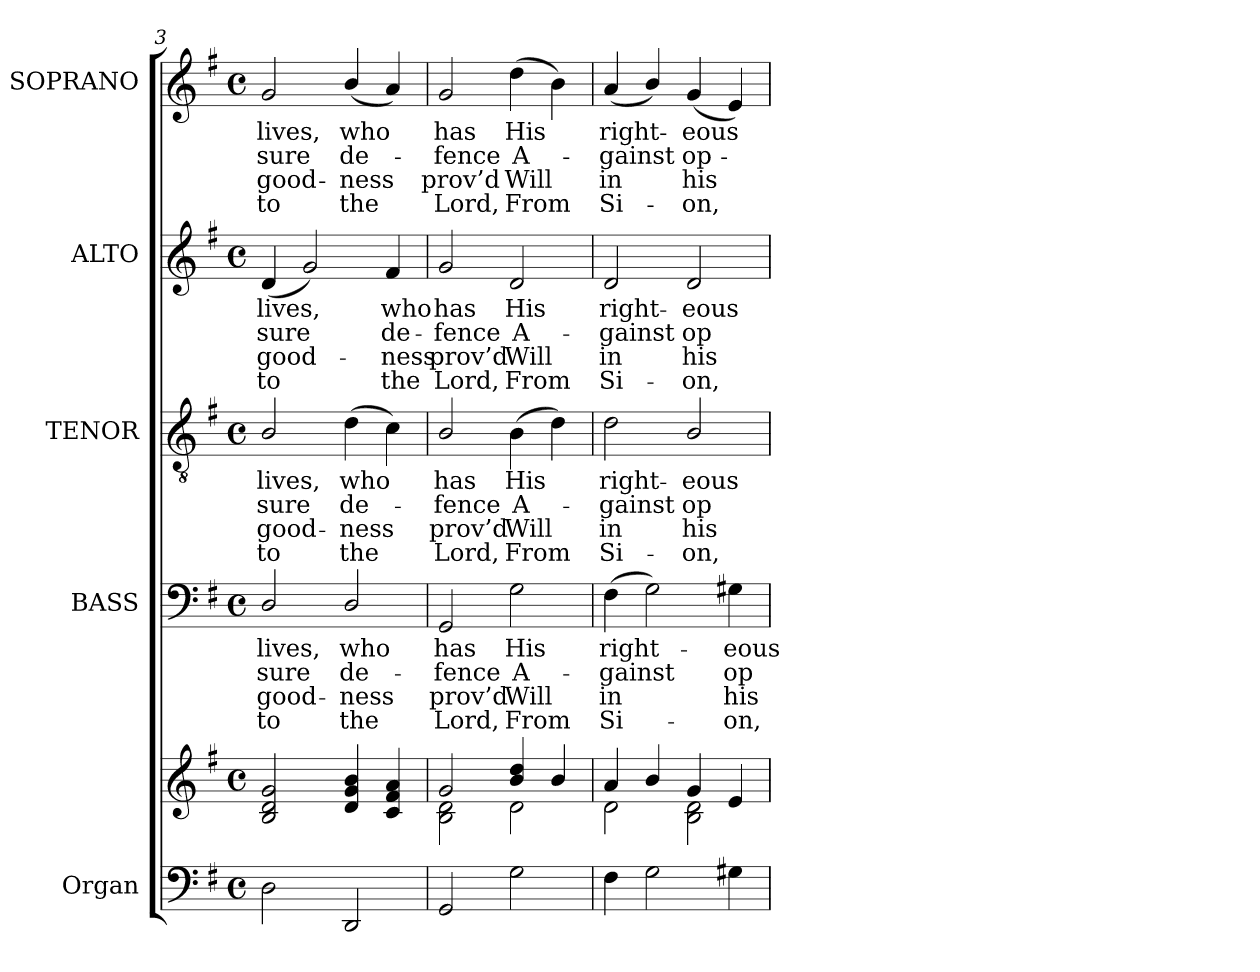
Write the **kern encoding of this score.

**kern	**kern	**kern	**text	**text	**text	**text	**kern	**text	**text	**text	**text	**kern	**text	**text	**text	**text	**kern	**text	**text	**text	**text
*part5	*part5	*part4	*part4	*part4	*part4	*part4	*part3	*part3	*part3	*part3	*part3	*part2	*part2	*part2	*part2	*part2	*part1	*part1	*part1	*part1	*part1
*staff6	*staff5	*staff4	*staff4	*staff4	*staff4	*staff4	*staff3	*staff3	*staff3	*staff3	*staff3	*staff2	*staff2	*staff2	*staff2	*staff2	*staff1	*staff1	*staff1	*staff1	*staff1
*I"Organ	*	*I"BASS	*	*	*	*	*I"TENOR	*	*	*	*	*I"ALTO	*	*	*	*	*I"SOPRANO	*	*	*	*
*I'Org.	*	*I'B.	*	*	*	*	*I'T.	*	*	*	*	*I'A.	*	*	*	*	*I'S.	*	*	*	*
*clefF4	*clefG2	*clefF4	*	*	*	*	*clefGv2	*	*	*	*	*clefG2	*	*	*	*	*clefG2	*	*	*	*
*	*	*	*	*	*	*	*ITrd7c12	*	*	*	*	*	*	*	*	*	*	*	*	*	*
*k[f#]	*k[f#]	*k[f#]	*	*	*	*	*k[f#]	*	*	*	*	*k[f#]	*	*	*	*	*k[f#]	*	*	*	*
*G:	*G:	*G:	*	*	*	*	*G:	*	*	*	*	*G:	*	*	*	*	*G:	*	*	*	*
*M4/4	*M4/4	*M4/4	*	*	*	*	*M4/4	*	*	*	*	*M4/4	*	*	*	*	*M4/4	*	*	*	*
*met(c)	*met(c)	*met(c)	*	*	*	*	*met(c)	*	*	*	*	*met(c)	*	*	*	*	*met(c)	*	*	*	*
=3	=3	=3	=3	=3	=3	=3	=3	=3	=3	=3	=3	=3	=3	=3	=3	=3	=3	=3	=3	=3	=3
!	!	!	!LO:LY:b:color=#000000	!LO:LY:b:color=#000000	!LO:LY:b:color=#000000	!LO:LY:b:color=#000000	!	!	!	!	!	!	!	!	!	!	!	!	!	!	!
!	!	!	!	!	!	!	!	!LO:LY:b:color=#000000	!LO:LY:b:color=#000000	!LO:LY:b:color=#000000	!LO:LY:b:color=#000000	!	!	!	!	!	!	!	!	!	!
!	!	!	!	!	!	!	!	!	!	!	!	!	!LO:LY:b:color=#000000	!LO:LY:b:color=#000000	!LO:LY:b:color=#000000	!LO:LY:b:color=#000000	!	!	!	!	!
!	!	!	!	!	!	!	!	!	!	!	!	!	!	!	!	!	!	!LO:LY:b:color=#000000	!LO:LY:b:color=#000000	!LO:LY:b:color=#000000	!LO:LY:b:color=#000000
2Di\	2Bi/ 2di 2gi	2Di/	lives,	sure	good-	-to	2BBi/	lives,	sure	good-	-to	(4di/	lives,	sure	good-	-to	2gi/	lives,	sure	good-	-to
.	.	.	.	.	.	.	.	.	.	.	.	2gi/)	.	.	.	.	.	.	.	.	.
!	!	!	!LO:LY:b:color=#000000	!LO:LY:b:color=#000000	!LO:LY:b:color=#000000	!LO:LY:b:color=#000000	!	!	!	!	!	!	!	!	!	!	!	!	!	!	!
!	!	!	!	!	!	!	!	!LO:LY:b:color=#000000	!LO:LY:b:color=#000000	!LO:LY:b:color=#000000	!LO:LY:b:color=#000000	!	!	!	!	!	!	!	!	!	!
!	!	!	!	!	!	!	!	!	!	!	!	!	!	!	!	!	!	!LO:LY:b:color=#000000	!LO:LY:b:color=#000000	!LO:LY:b:color=#000000	!LO:LY:b:color=#000000
2DDi/	4di/ 4gi 4bi	2Di/	who	de-	ness	the	(4Di\	who	de-	ness	the	.	.	.	.	.	(4bi/	who	de-	ness	the
!	!	!	!	!	!	!	!	!	!	!	!	!	!LO:LY:b:color=#000000	!LO:LY:b:color=#000000	!LO:LY:b:color=#000000	!LO:LY:b:color=#000000	!	!	!	!	!
.	4ci/ 4f#i 4ai	.	.	.	.	.	4Ci\)	.	.	.	.	4f#i/	who	de-	ness	the	4ai/)	.	.	.	.
=4	=4	=4	=4	=4	=4	=4	=4	=4	=4	=4	=4	=4	=4	=4	=4	=4	=4	=4	=4	=4	=4
*	*^	*	*	*	*	*	*	*	*	*	*	*	*	*	*	*	*	*	*	*	*
!	!	!	!	!LO:LY:b:color=#000000	!LO:LY:b:color=#000000	!LO:LY:b:color=#000000	!LO:LY:b:color=#000000	!	!	!	!	!	!	!	!	!	!	!	!	!	!	!
!	!	!	!	!	!	!	!	!	!LO:LY:b:color=#000000	!LO:LY:b:color=#000000	!LO:LY:b:color=#000000	!LO:LY:b:color=#000000	!	!	!	!	!	!	!	!	!	!
!	!	!	!	!	!	!	!	!	!	!	!	!	!	!LO:LY:b:color=#000000	!LO:LY:b:color=#000000	!LO:LY:b:color=#000000	!LO:LY:b:color=#000000	!	!	!	!	!
!	!	!	!	!	!	!	!	!	!	!	!	!	!	!	!	!	!	!	!LO:LY:b:color=#000000	!LO:LY:b:color=#000000	!LO:LY:b:color=#000000	!LO:LY:b:color=#000000
2GGi/	2gi/	2Bi\ 2di	2GGi/	has	-fence	prov’d	Lord,	2BBi/	has	-fence	prov’d	Lord,	2gi/	has	-fence	prov’d	Lord,	2gi/	has	-fence	prov’d	Lord,
!	!	!	!	!LO:LY:b:color=#000000	!LO:LY:b:color=#000000	!LO:LY:b:color=#000000	!LO:LY:b:color=#000000	!	!	!	!	!	!	!	!	!	!	!	!	!	!	!
!	!	!	!	!	!	!	!	!	!LO:LY:b:color=#000000	!LO:LY:b:color=#000000	!LO:LY:b:color=#000000	!LO:LY:b:color=#000000	!	!	!	!	!	!	!	!	!	!
!	!	!	!	!	!	!	!	!	!	!	!	!	!	!LO:LY:b:color=#000000	!LO:LY:b:color=#000000	!LO:LY:b:color=#000000	!LO:LY:b:color=#000000	!	!	!	!	!
!	!	!	!	!	!	!	!	!	!	!	!	!	!	!	!	!	!	!	!LO:LY:b:color=#000000	!LO:LY:b:color=#000000	!LO:LY:b:color=#000000	!LO:LY:b:color=#000000
2Gi\	4bi/ 4ddi	2di\	2Gi\	His	A-	Will	From	(4BBi\	His	A-	Will	From	2di/	His	A-	Will	From	(4ddi\	His	A-	Will	From
.	4bi/	.	.	.	.	.	.	4Di\)	.	.	.	.	.	.	.	.	.	4bi\)	.	.	.	.
=5	=5	=5	=5	=5	=5	=5	=5	=5	=5	=5	=5	=5	=5	=5	=5	=5	=5	=5	=5	=5	=5	=5
!	!	!	!	!LO:LY:b:color=#000000	!LO:LY:b:color=#000000	!LO:LY:b:color=#000000	!LO:LY:b:color=#000000	!	!	!	!	!	!	!	!	!	!	!	!	!	!	!
!	!	!	!	!	!	!	!	!	!LO:LY:b:color=#000000	!LO:LY:b:color=#000000	!LO:LY:b:color=#000000	!LO:LY:b:color=#000000	!	!	!	!	!	!	!	!	!	!
!	!	!	!	!	!	!	!	!	!	!	!	!	!	!LO:LY:b:color=#000000	!LO:LY:b:color=#000000	!LO:LY:b:color=#000000	!LO:LY:b:color=#000000	!	!	!	!	!
!	!	!	!	!	!	!	!	!	!	!	!	!	!	!	!	!	!	!	!LO:LY:b:color=#000000	!LO:LY:b:color=#000000	!LO:LY:b:color=#000000	!LO:LY:b:color=#000000
4F#i\	4ai/	2di\	(4F#i\	right-	-gainst	in	Si-	2Di\	right-	-gainst	in	Si-	2di/	right-	-gainst	in	Si-	(4ai/	right-	-gainst	in	Si-
2Gi\	4bi/	.	2Gi\)	.	.	.	.	.	.	.	.	.	.	.	.	.	.	4bi/)	.	.	.	.
!	!	!	!	!	!	!	!	!	!LO:LY:b:color=#000000	!LO:LY:b:color=#000000	!LO:LY:b:color=#000000	!LO:LY:b:color=#000000	!	!	!	!	!	!	!	!	!	!
!	!	!	!	!	!	!	!	!	!	!	!	!	!	!LO:LY:b:color=#000000	!LO:LY:b:color=#000000	!LO:LY:b:color=#000000	!LO:LY:b:color=#000000	!	!	!	!	!
!	!	!	!	!	!	!	!	!	!	!	!	!	!	!	!	!	!	!	!LO:LY:b:color=#000000	!LO:LY:b:color=#000000	!LO:LY:b:color=#000000	!LO:LY:b:color=#000000
.	4gi/	2Bi\ 2di	.	.	.	.	.	2BBi/	-eous	op-	-his	on,	2di/	-eous	op-	-his	on,	(4gi/	-eous	op-	-his	on,
!	!	!	!	!LO:LY:b:color=#000000	!LO:LY:b:color=#000000	!LO:LY:b:color=#000000	!LO:LY:b:color=#000000	!	!	!	!	!	!	!	!	!	!	!	!	!	!	!
4G#Xi\	4ei/	.	4G#Xi\	-eous	op-	-his	on,	.	.	.	.	.	.	.	.	.	.	4ei/)	.	.	.	.
*	*v	*v	*	*	*	*	*	*	*	*	*	*	*	*	*	*	*	*	*	*	*	*
=	=	=	=	=	=	=	=	=	=	=	=	=	=	=	=	=	=	=	=	=	=
*-	*-	*-	*-	*-	*-	*-	*-	*-	*-	*-	*-	*-	*-	*-	*-	*-	*-	*-	*-	*-	*-
